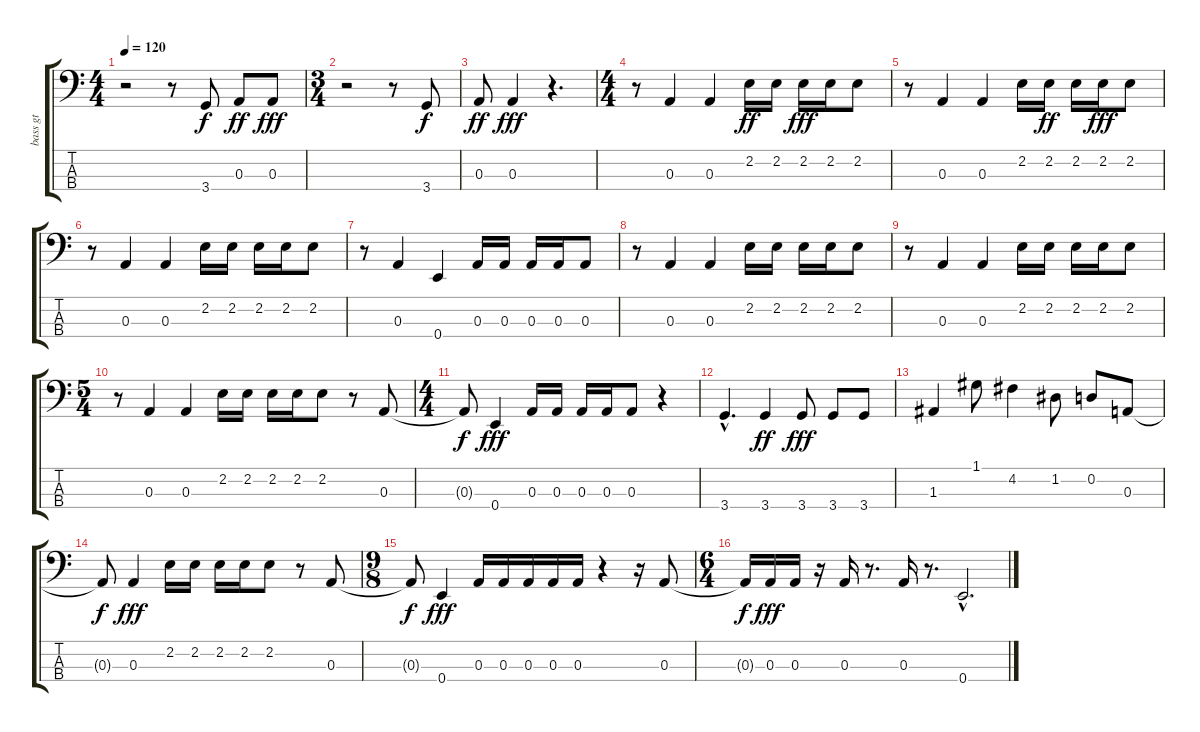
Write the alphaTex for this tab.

\track ("bass gt" "bass gt") {instrument electricbassfinger}
\staff {score tabs}
\tuning (G2 D2 A1 E1) {hide}
\ts (4 4)
\tempo 120
\clef f4
\ks c
r.2{dy fff} r.8 3.4.8{dy f} 0.3.8{dy ff} 0.3.8{dy fff} |
\ts (3 4)
r.2 r.8 3.4.8{dy f} |
0.3.8{dy ff} 0.3.4{dy fff} r.4{d} |
\ts (4 4)
r.8 0.3.4 0.3.4 2.2.16{dy ff} 2.2.16 2.2.16{dy fff} 2.2.16 2.2.8 |
r.8 0.3.4 0.3.4 2.2.16 2.2.16{dy ff} 2.2.16 2.2.16{dy fff} 2.2.8 |
r.8 0.3.4 0.3.4 2.2.16 2.2.16 2.2.16 2.2.16 2.2.8 |
r.8 0.3.4 0.4.4 0.3.16 0.3.16 0.3.16 0.3.16 0.3.8 |
r.8 0.3.4 0.3.4 2.2.16 2.2.16 2.2.16 2.2.16 2.2.8 |
r.8 0.3.4 0.3.4 2.2.16 2.2.16 2.2.16 2.2.16 2.2.8 |
\ts (5 4)
r.8 0.3.4 0.3.4 2.2.16 2.2.16 2.2.16 2.2.16 2.2.8 r.8 0.3.8 |
\ts (4 4)
0.3{t}.8{dy f} 0.4.4{dy fff} 0.3.16 0.3.16 0.3.16 0.3.16 0.3.8 r.4 |
3.4{hac}.4{d} 3.4.4{dy ff} 3.4.8{dy fff} 3.4.8 3.4.8 |
1.3.4 1.1.8 4.2.4 1.2.8 0.2.8 0.3.8 |
0.3{t}.8{dy f} 0.3.4{dy fff} 2.2.16 2.2.16 2.2.16 2.2.16 2.2.8 r.8 0.3.8 |
\ts (9 8)
0.3{t}.8{dy f} 0.4.4{dy fff} 0.3.16 0.3.16 0.3.16 0.3.16 0.3.16 r.4 r.16 0.3.8 |
\ts (6 4)
0.3{t}.16{dy f} 0.3.16{dy fff} 0.3.16 r.16 0.3.16 r.8{d} 0.3.16 r.8{d} 0.4{hac}.2{d}
